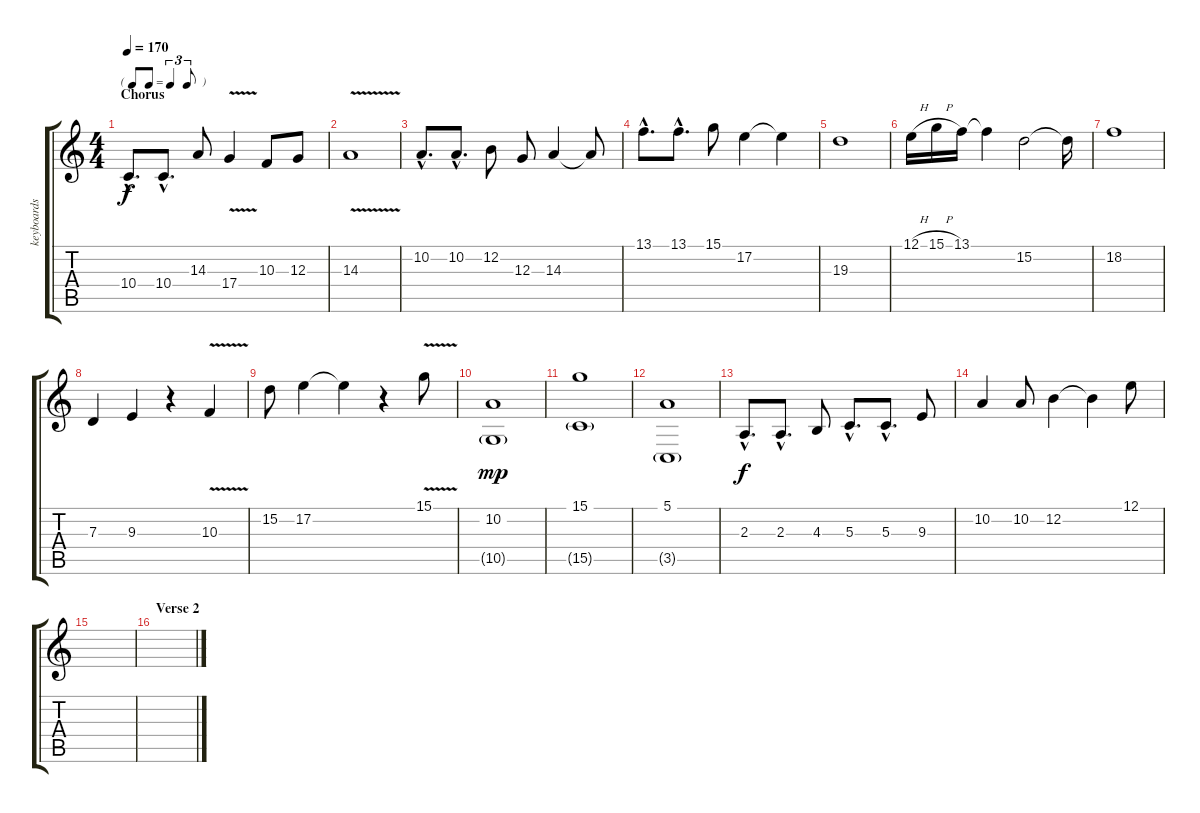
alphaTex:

\track ("keyboards + vocals" "keyboards ") {instrument frenchhorn}
\staff {score tabs}
\tuning (E4 B3 G3 D3 A2 E2) {hide}
\ts (4 4)
\tf triplet8th
\section ("" "Chorus")
\tempo 170
\clef g2
\ks c
10.4{hac}.8{d dy f} 10.4{hac}.8{d} 14.3.8 17.4{v}.4 10.3.8 12.3.8 |
14.3{v}.1 |
10.2{hac}.8{d} 10.2{hac}.8{d} 12.2.8 12.3.8 14.3.4 14.3{t}.8 |
13.1{hac}.8{d} 13.1{hac}.8{d} 15.1.8 17.2.4 17.2{t}.4 |
19.3.1 |
12.1{h}.16 15.1{h}.16 13.1.16 13.1{t}.4 15.2.2 15.2{t}.16 |
18.2.1 |
7.3.4 9.3.4 r.4 10.3{v}.4 |
15.2.8 17.2.4 17.2{t}.4 r.4 15.1{v}.8 |
(10.2 10.5{g}).1{dy mp} |
(15.1 15.5{g}).1 |
(5.1 3.5{g}).1 |
2.3{hac}.8{d dy f} 2.3{hac}.8{d} 4.3.8 5.3{hac}.8{d} 5.3{hac}.8{d} 9.3.8 |
10.2.4 10.2.8 12.2.4 12.2{t}.4 12.1.8 |
|
\section ("" "Verse 2")
